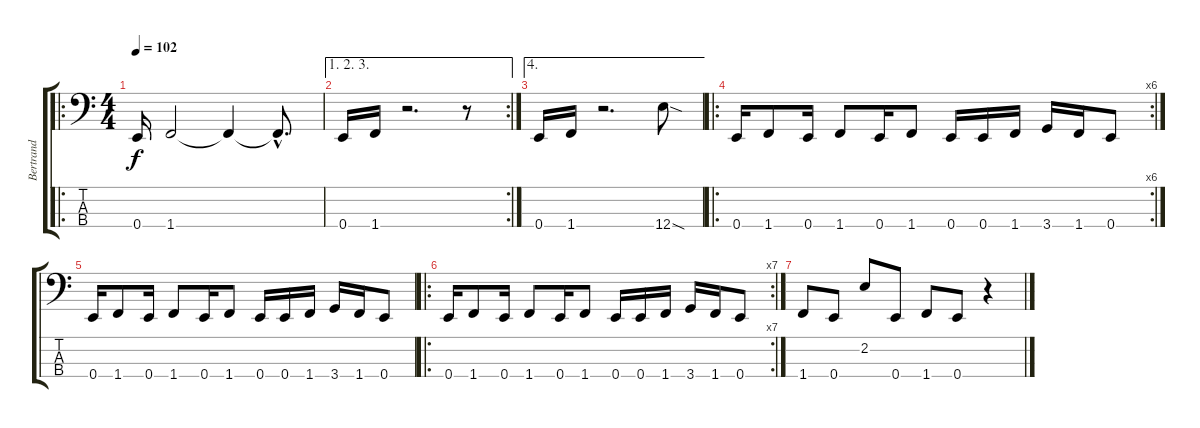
\track ("Bertrand" "Bertrand") {instrument electricbasspick}
\staff {score tabs}
\tuning (G2 D2 A1 E1) {hide}
\ro
\ts (4 4)
\tempo 102
\clef f4
\ks c
0.4.16{dy f} 1.4.2 1.4{t}.4 1.4{hac t}.8{d} |
\ae (1 2 3)
\rc 2
0.4.16 1.4.16 r.2{d} r.8 |
\ae 4
0.4.16 1.4.16 r.2{d} 12.4{sod}.8 |
\ro
\rc 6
0.4.16 1.4.8 0.4.16 1.4.8 0.4.16 1.4.8 0.4.16 0.4.16 1.4.16 3.4.16 1.4.16 0.4.8 |
0.4.16 1.4.8 0.4.16 1.4.8 0.4.16 1.4.8 0.4.16 0.4.16 1.4.16 3.4.16 1.4.16 0.4.8 |
\ro
\rc 7
0.4.16 1.4.8 0.4.16 1.4.8 0.4.16 1.4.8 0.4.16 0.4.16 1.4.16 3.4.16 1.4.16 0.4.8 |
1.4.8 0.4.8 2.2.8 0.4.8 1.4.8 0.4.8 r.4
